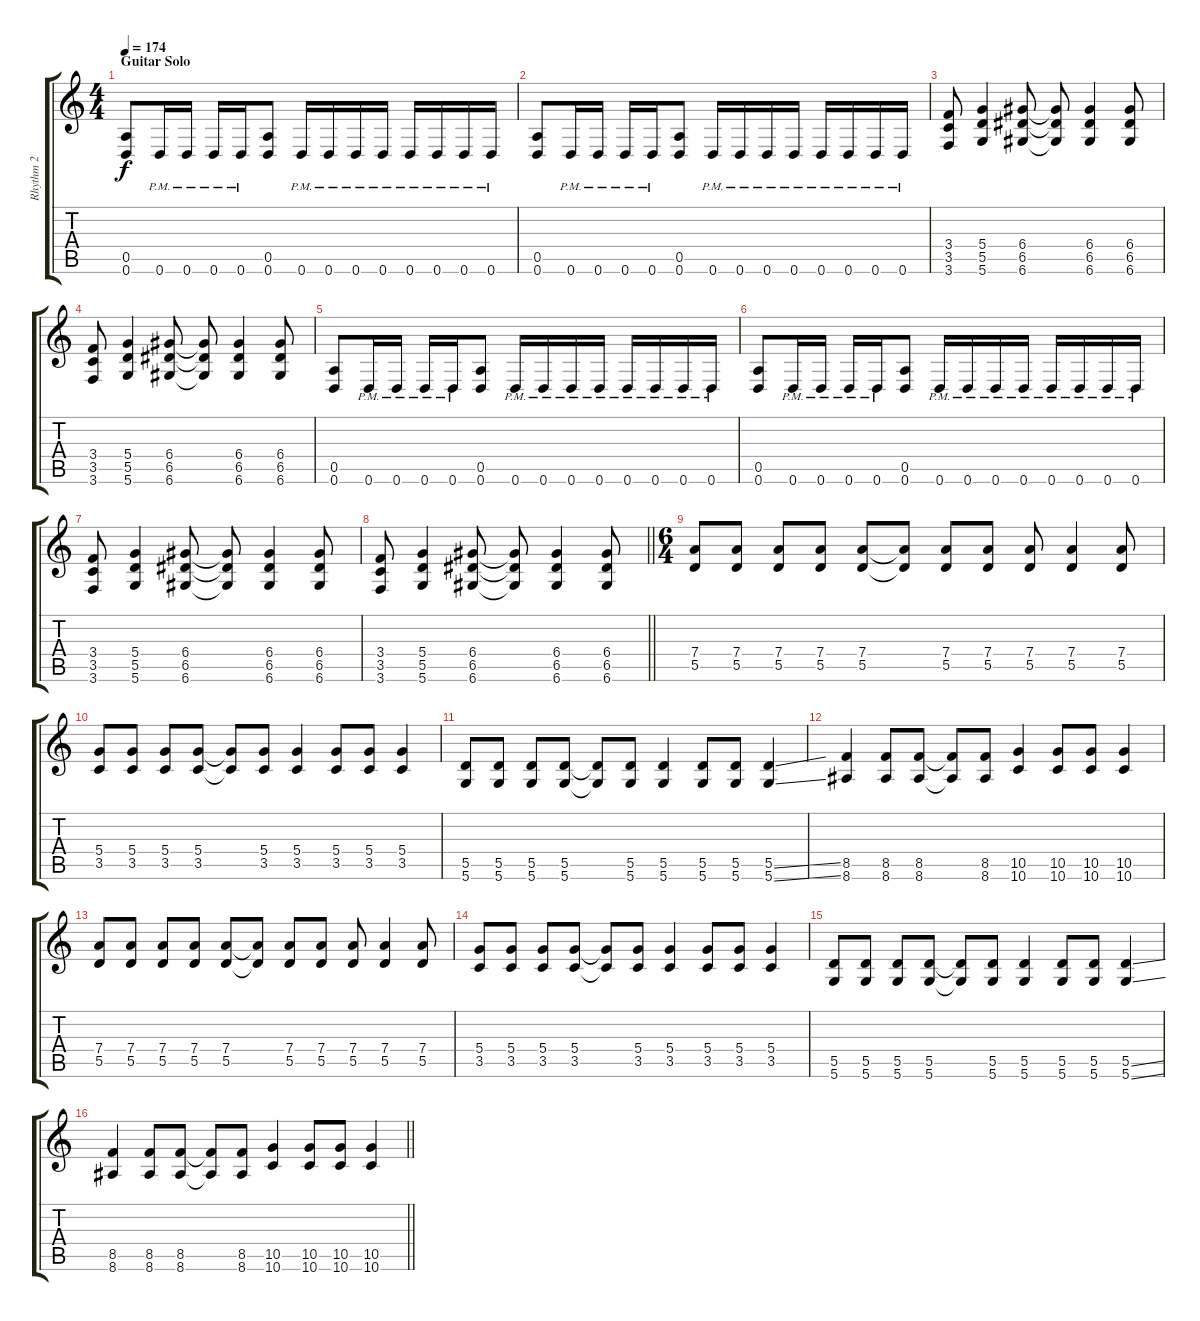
\track ("Rhythm 2" "Rhythm 2") {instrument distortionguitar}
\staff {score tabs}
\tuning (E4 B3 G3 D3 A2 D2) {hide}
\ts (4 4)
\section ("" "Guitar Solo")
\tempo 174
\clef g2
\ks c
(0.5 0.6).8{dy f} 0.6{pm}.16 0.6{pm}.16 0.6{pm}.16 0.6{pm}.16 (0.5 0.6).8 0.6{pm}.16 0.6{pm}.16 0.6{pm}.16 0.6{pm}.16 0.6{pm}.16 0.6{pm}.16 0.6{pm}.16 0.6{pm}.16 |
(0.5 0.6).8 0.6{pm}.16 0.6{pm}.16 0.6{pm}.16 0.6{pm}.16 (0.5 0.6).8 0.6{pm}.16 0.6{pm}.16 0.6{pm}.16 0.6{pm}.16 0.6{pm}.16 0.6{pm}.16 0.6{pm}.16 0.6{pm}.16 |
(3.4 3.5 3.6).8 (5.4 5.5 5.6).4 (6.4 6.5 6.6).8 (6.4{t} 6.5{t} 6.6{t}).8 (6.4 6.5 6.6).4 (6.4 6.5 6.6).8 |
(3.4 3.5 3.6).8 (5.4 5.5 5.6).4 (6.4 6.5 6.6).8 (6.4{t} 6.5{t} 6.6{t}).8 (6.4 6.5 6.6).4 (6.4 6.5 6.6).8 |
(0.5 0.6).8 0.6{pm}.16 0.6{pm}.16 0.6{pm}.16 0.6{pm}.16 (0.5 0.6).8 0.6{pm}.16 0.6{pm}.16 0.6{pm}.16 0.6{pm}.16 0.6{pm}.16 0.6{pm}.16 0.6{pm}.16 0.6{pm}.16 |
(0.5 0.6).8 0.6{pm}.16 0.6{pm}.16 0.6{pm}.16 0.6{pm}.16 (0.5 0.6).8 0.6{pm}.16 0.6{pm}.16 0.6{pm}.16 0.6{pm}.16 0.6{pm}.16 0.6{pm}.16 0.6{pm}.16 0.6{pm}.16 |
(3.4 3.5 3.6).8 (5.4 5.5 5.6).4 (6.4 6.5 6.6).8 (6.4{t} 6.5{t} 6.6{t}).8 (6.4 6.5 6.6).4 (6.4 6.5 6.6).8 |
\barLineRight lightlight
(3.4 3.5 3.6).8 (5.4 5.5 5.6).4 (6.4 6.5 6.6).8 (6.4{t} 6.5{t} 6.6{t}).8 (6.4 6.5 6.6).4 (6.4 6.5 6.6).8 |
\ts (6 4)
(7.4 5.5).8 (7.4 5.5).8 (7.4 5.5).8 (7.4 5.5).8 (7.4 5.5).8 (7.4{t} 5.5{t}).8 (7.4 5.5).8 (7.4 5.5).8 (7.4 5.5).8 (7.4 5.5).4 (7.4 5.5).8 |
(5.4 3.5).8 (5.4 3.5).8 (5.4 3.5).8 (5.4 3.5).8 (5.4{t} 3.5{t}).8 (5.4 3.5).8 (5.4 3.5).4 (5.4 3.5).8 (5.4 3.5).8 (5.4 3.5).4 |
(5.5 5.6).8 (5.5 5.6).8 (5.5 5.6).8 (5.5 5.6).8 (5.5{t} 5.6{t}).8 (5.5 5.6).8 (5.5 5.6).4 (5.5 5.6).8 (5.5 5.6).8 (5.5{ss} 5.6{ss}).4 |
(8.5 8.6).4 (8.5 8.6).8 (8.5 8.6).8 (8.5{t} 8.6{t}).8 (8.5 8.6).8 (10.5 10.6).4 (10.5 10.6).8 (10.5 10.6).8 (10.5 10.6).4 |
(7.4 5.5).8 (7.4 5.5).8 (7.4 5.5).8 (7.4 5.5).8 (7.4 5.5).8 (7.4{t} 5.5{t}).8 (7.4 5.5).8 (7.4 5.5).8 (7.4 5.5).8 (7.4 5.5).4 (7.4 5.5).8 |
(5.4 3.5).8 (5.4 3.5).8 (5.4 3.5).8 (5.4 3.5).8 (5.4{t} 3.5{t}).8 (5.4 3.5).8 (5.4 3.5).4 (5.4 3.5).8 (5.4 3.5).8 (5.4 3.5).4 |
(5.5 5.6).8 (5.5 5.6).8 (5.5 5.6).8 (5.5 5.6).8 (5.5{t} 5.6{t}).8 (5.5 5.6).8 (5.5 5.6).4 (5.5 5.6).8 (5.5 5.6).8 (5.5{ss} 5.6{ss}).4 |
\barLineRight lightlight
(8.5 8.6).4 (8.5 8.6).8 (8.5 8.6).8 (8.5{t} 8.6{t}).8 (8.5 8.6).8 (10.5 10.6).4 (10.5 10.6).8 (10.5 10.6).8 (10.5 10.6).4
